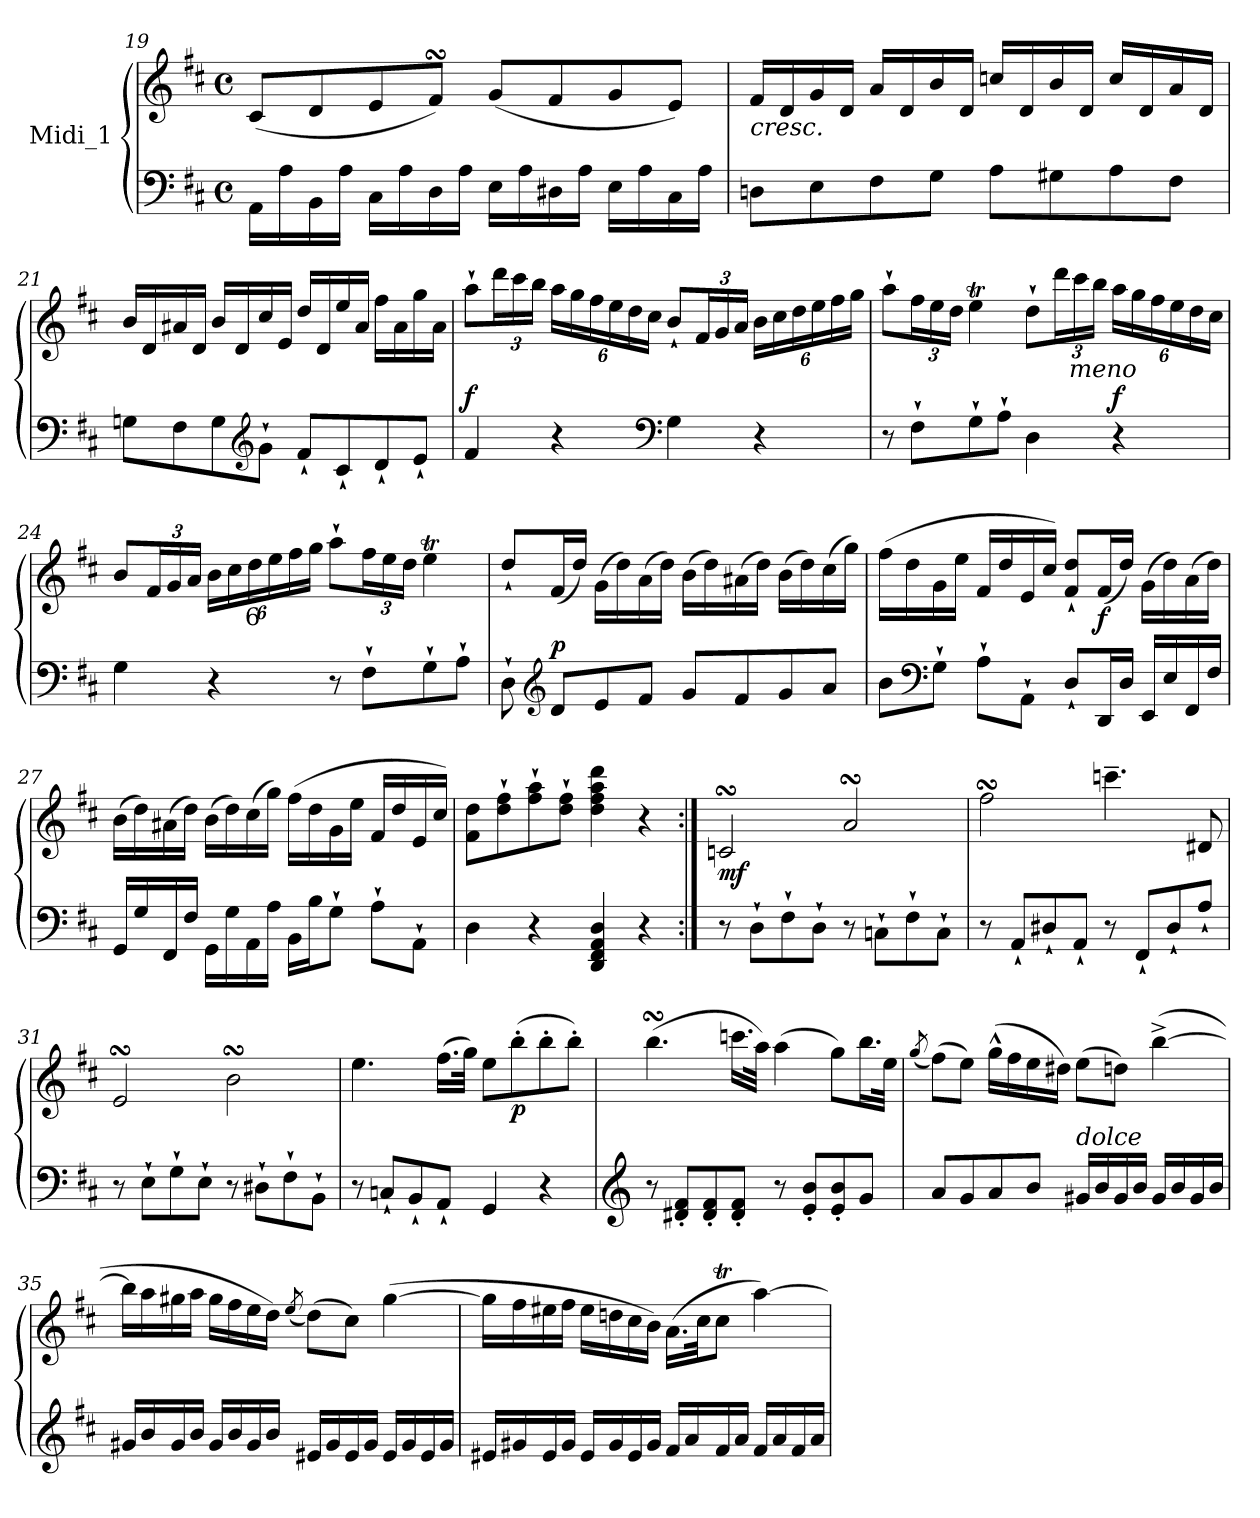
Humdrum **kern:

**kern	**kern	**dynam
*part1	*part1	*part1
*staff2	*staff1	*staff1/2
*I"Midi_1	*	*
*clefF4	*clefG2	*
*k[f#c#]	*k[f#c#]	*
*D:	*D:	*
*M4/4	*M4/4	*
*met(c)	*met(c)	*
=19	=19	=19
16AA\LL	(8c#/L	.
16A\	.	.
16BB\	8d/	.
16A\JJ	.	.
16C#\LL	8e/	.
16A\	.	.
16D\	8f#sSsS/J)	.
16A\JJ	.	.
16E\LL	(8g/L	.
16A\	.	.
16D#X\	8f#/	.
16A\JJ	.	.
16E\LL	8g/	.
16A\	.	.
16C#\	8e/J)	.
16A\JJ	.	.
!!LO:LB:g=z
=20	=20	=20
!	!LO:TX:b:i:t=cresc.	!
8Dni\L	16f#/LL	.
.	16d/	.
8E\	16g/	.
.	16d/JJ	.
8F#\	16a/LL	.
.	16d/	.
8G\J	16b/	.
.	16d/JJ	.
8A\L	16ccn/LL	.
.	16d/	.
8G#X\	16b/	.
.	16d/JJ	.
8A\	16cc/LL	.
.	16d/	.
8F#\J	16a/	.
.	16d/JJ	.
=21	=21	=21
8Gni\L	16b/LL	.
.	16d/	.
8F#\	16a#X/	.
.	16d/JJ	.
8G\	16b/LL	.
.	16d/	.
*clefG2	*	*
8g`\J	16cc#i/	.
.	16e/JJ	.
8f#`/L	16dd/LL	.
.	16d/	.
8c#`/	16ee/	.
.	16a#/JJ	.
8d`/	16ff#\LL	.
.	16a#\	.
8e`/J	16gg\	.
.	16a#\JJ	.
!!LO:PB:g=z
=22	=22	=22
!	!	!LO:DY:a=2
4f#/	8aa`\L	f
*	*Xbrackettup	*
.	24ddd\L	.
.	24ccc#\	.
.	24bb\JJ	.
4r	24aa\LL	.
.	24gg\	.
.	24ff#\	.
.	24ee\	.
.	24dd\	.
.	24cc#\JJ	.
*clefF4	*	*
4G\	8b`/L	.
.	24f#/L	.
.	24g/	.
.	24a/JJ	.
4r	24b\LL	.
.	24cc#\	.
.	24dd\	.
.	24ee\	.
.	24ff#\	.
.	24gg\JJ	.
=23	=23	=23
8r	8aa`\L	.
8F#`\L	24ff#\L	.
.	24ee\	.
.	24dd\JJ	.
8G`\	4eeT\	.
8A`\J	.	.
4D\	8dd`\L	.
.	24ddd\L	.
!	!LO:TX:b:i:t=meno	!
.	24ccc#\	.
.	24bb\JJ	.
!	!	!LO:DY:a=2
4r	24aa\LL	f
.	24gg\	.
.	24ff#\	.
.	24ee\	.
.	24dd\	.
.	24cc#\JJ	.
!!LO:LB:g=z
=24	=24	=24
4G\	8b/L	.
.	24f#/L	.
.	24g/	.
.	24a/JJ	.
4r	24b\LL	.
.	24cc#\	.
!	!LO:TX:b:t=6	!
.	24dd\	.
.	24ee\	.
.	24ff#\	.
.	24gg\JJ	.
8r	8aa`\L	.
8F#`\L	24ff#\L	.
.	24ee\	.
.	24dd\JJ	.
8G`\	4eeT\	.
8A`\J	.	.
=25	=25	=25
8D`\	8dd`/L	.
*clefG2	*	*
!	!	!LO:DY:a=2
8d/L	(16f#/L	p
.	16dd/JJ)	.
8e/	(16g\LL	.
.	16dd\)	.
8f#/J	(>16a\	.
.	16dd\JJ)	.
8g/L	(>16b\LL	.
.	16dd\)	.
8f#/	(>16a#X\	.
.	16dd\JJ)	.
8g/	(>16b\LL	.
.	16dd\)	.
8a/J	(16cc#\	.
.	16gg\JJ)	.
!!LO:LB:g=z
=26	=26	=26
8b\L	(>16ff#\LL	.
.	16dd\	.
*clefF4	*	*
8G`\J	16g\	.
.	16ee\JJ	.
8A`\L	16f#/LL	.
.	16dd/	.
8AA`\J	16e/	.
.	16cc#/JJ)	.
8D`/L	8f#/` 8dd/`L	.
!	!	!LO:DY:b
16DD/L	(16f#/L	f
16D/JJ	16dd/JJ)	.
16EE/LL	(16g\LL	.
16E/	16dd\)	.
16FF#/	(>16a\	.
16F#/JJ	16dd\JJ)	.
=27	=27	=27
16GG/LL	(>16b\LL	.
16G/	16dd\)	.
16FF#/	(>16a#X\	.
16F#/JJ	16dd\JJ)	.
16GG\LL	(>16b\LL	.
16G\	16dd\)	.
16AA\	(16cc#\	.
16A\JJ	16gg\JJ)	.
16BB\LL	(>16ff#\LL	.
16B\J	16dd\	.
8G`\J	16g\	.
.	16ee\JJ	.
8A`\L	16f#/LL	.
.	16dd/	.
8AA`\J	16e/	.
.	16cc#/JJ)	.
=28	=28	=28
4D\	8f#\ 8dd\L	.
.	8dd\` 8ff#\`	.
4r	8ff#\` 8aa\`	.
.	8dd\` 8ff#\`J	.
4DD/ 4FF#/ 4AA/ 4D/	4dd\ 4ff#\ 4aa\ 4ddd\	.
4r	4r	.
!!LO:LB:g=z
=29:|!	=29:|!	=29:|!
!	!	!LO:DY:b
8r	2cnsSSs/	mf
8D`\L	.	.
8F#`\	.	.
8D`\J	.	.
8r	2asSSS/	.
8Cn`\L	.	.
8F#`\	.	.
8C`\J	.	.
=30	=30	=30
8r	2ff#sSsS\	.
8AA`/L	.	.
8D#X`/	.	.
8AA`/J	.	.
8r	4.cccn~\	.
8FF#`/L	.	.
8D#`/	.	.
8A`/J	8d#X/	.
=31	=31	=31
8r	2esSSS/	.
8E`\L	.	.
8G`\	.	.
8E`\J	.	.
8r	2bsSSS\	.
8D#X`\L	.	.
8F#`\	.	.
8BB`\J	.	.
=32	=32	=32
8r	4.ee\	.
8Cn`/L	.	.
8BB`/	.	.
8AA`/J	(>16.ff#\LL	.
.	32gg\JJk)	.
4GG/	8ee\L	.
!	!	!LO:DY:b
.	(>8bb'\	p
4r	8bb'\	.
.	8bb'\J)	.
!!LO:LB:g=z
=33	=33	=33
*clefG2	*	*
8r	(>4.bbsSSS\	.
8d#X/' 8f#/'L	.	.
8d#/' 8f#/'	.	.
8d#/' 8f#/'J	16.cccn\LL	.
.	32aa\JJk)	.
8r	(>4aa\	.
8e/' 8b/'L	.	.
8e/' 8b/'	8gg\L)	.
8g/J	16.bb\L	.
.	32ee\JJk	.
!!LO:LB:g=z
=34	=34	=34
.	(>8qgg/	.
8a/L	(>8ff#\L)	.
8g/	8ee\J)	.
8a/	(>16gg^^\LL	.
.	16ff#\	.
8b/J	16ee\	.
.	16dd#X\JJ)	.
!LO:TX:a:i:t=dolce	!	!
16g#X/LL	(>8ee\L	.
16b/	.	.
16g#/	8ddn\J)	.
16b/JJ	.	.
16g#/LL	(>[4bb^\	.
16b/	.	.
16g#/	.	.
16b/JJ	.	.
=35	=35	=35
16g#X/LL	16bb\LL]	.
16b/	16aa\	.
16g#/	16gg#X\	.
16b/JJ	16aa\JJ	.
16g#/LL	16gg#\LL	.
16b/	16ff#\	.
16g#/	16ee\	.
16b/JJ	16dd\JJ)	.
.	(>8qee/	.
16e#X/LL	(>8dd\L)	.
16g#/	.	.
16e#/	8cc#\J)	.
16g#/JJ	.	.
16e#/LL	(>[4gg#\	.
16g#/	.	.
16e#/	.	.
16g#/JJ	.	.
!!LO:LB:g=z
=36	=36	=36
16e#X/LL	16gg#\LL]	.
16g#X/	16ff#\	.
16e#/	16ee#X\	.
16g#/JJ	16ff#\JJ	.
16e#/LL	16ee#\LL	.
16g#/	16ddni\	.
16e#/	16cc#\	.
16g#/JJ	16b\JJ)	.
16f#/LL	(>16.a\LL	.
16a/	.	.
.	32cc#\JK	.
16f#/	8cc#t\J	.
16a/JJ	.	.
16f#/LL	[4aa\)	.
16a/	.	.
16f#/	.	.
16a/JJ	.	.
=	=	=
*-	*-	*-
